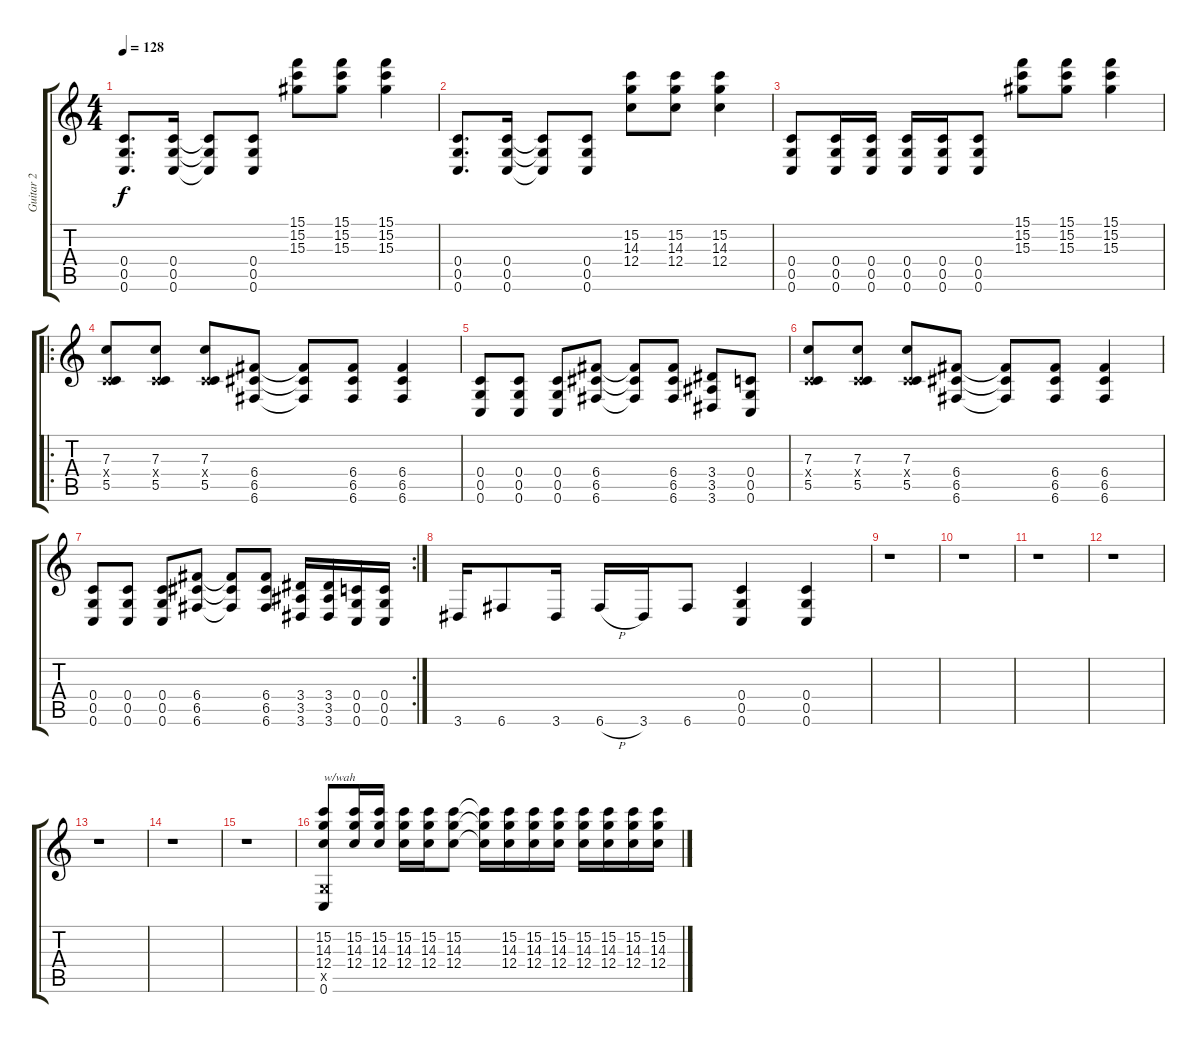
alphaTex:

\track ("Guitar 2" "Guitar 2") {instrument distortionguitar}
\staff {score tabs}
\tuning (D4 A3 F3 C3 G2 C2) {hide}
\ts (4 4)
\tempo 128
\clef g2
\ks c
(0.4 0.5 0.6).8{d dy f} (0.4 0.5 0.6).16 (0.4{t} 0.5{t} 0.6{t}).8 (0.4 0.5 0.6).8 (15.1 15.2 15.3).8 (15.1 15.2 15.3).8 (15.1 15.2 15.3).4 |
(0.4 0.5 0.6).8{d} (0.4 0.5 0.6).16 (0.4{t} 0.5{t} 0.6{t}).8 (0.4 0.5 0.6).8 (15.2 14.3 12.4).8 (15.2 14.3 12.4).8 (15.2 14.3 12.4).4 |
(0.4 0.5 0.6).8 (0.4 0.5 0.6).16 (0.4 0.5 0.6).16 (0.4 0.5 0.6).16 (0.4 0.5 0.6).16 (0.4 0.5 0.6).8 (15.1 15.2 15.3).8 (15.1 15.2 15.3).8 (15.1 15.2 15.3).4 |
\ro
(7.3 0.4{x} 5.5).8 (7.3 0.4{x} 5.5).8 (7.3 0.4{x} 5.5).8 (6.4 6.5 6.6).8 (6.4{t} 6.5{t} 6.6{t}).8 (6.4 6.5 6.6).8 (6.4 6.5 6.6).4 |
(0.4 0.5 0.6).8 (0.4 0.5 0.6).8 (0.4 0.5 0.6).8 (6.4 6.5 6.6).8 (6.4{t} 6.5{t} 6.6{t}).8 (6.4 6.5 6.6).8 (3.4 3.5 3.6).8 (0.4 0.5 0.6).8 |
(7.3 0.4{x} 5.5).8 (7.3 0.4{x} 5.5).8 (7.3 0.4{x} 5.5).8 (6.4 6.5 6.6).8 (6.4{t} 6.5{t} 6.6{t}).8 (6.4 6.5 6.6).8 (6.4 6.5 6.6).4 |
\rc 2
(0.4 0.5 0.6).8 (0.4 0.5 0.6).8 (0.4 0.5 0.6).8 (6.4 6.5 6.6).8 (6.4{t} 6.5{t} 6.6{t}).8 (6.4 6.5 6.6).8 (3.4 3.5 3.6).16 (3.4 3.5 3.6).16 (0.4 0.5 0.6).16 (0.4 0.5 0.6).16 |
3.6.16 6.6.8 3.6.16 6.6{h}.16 3.6.16 6.6.8 (0.4 0.5 0.6).4 (0.4 0.5 0.6).4 |
r.1 |
r.1 |
r.1 |
r.1 |
r.1 |
r.1 |
r.1 |
(15.2 14.3 12.4 0.5{x} 0.6).8{txt "w/wah"} (15.2 14.3 12.4).16 (15.2 14.3 12.4).16 (15.2 14.3 12.4).16 (15.2 14.3 12.4).16 (15.2 14.3 12.4).8 (15.2{t} 14.3{t} 12.4{t}).16 (15.2 14.3 12.4).16 (15.2 14.3 12.4).16 (15.2 14.3 12.4).16 (15.2 14.3 12.4).16 (15.2 14.3 12.4).16 (15.2 14.3 12.4).16 (15.2 14.3 12.4).16
